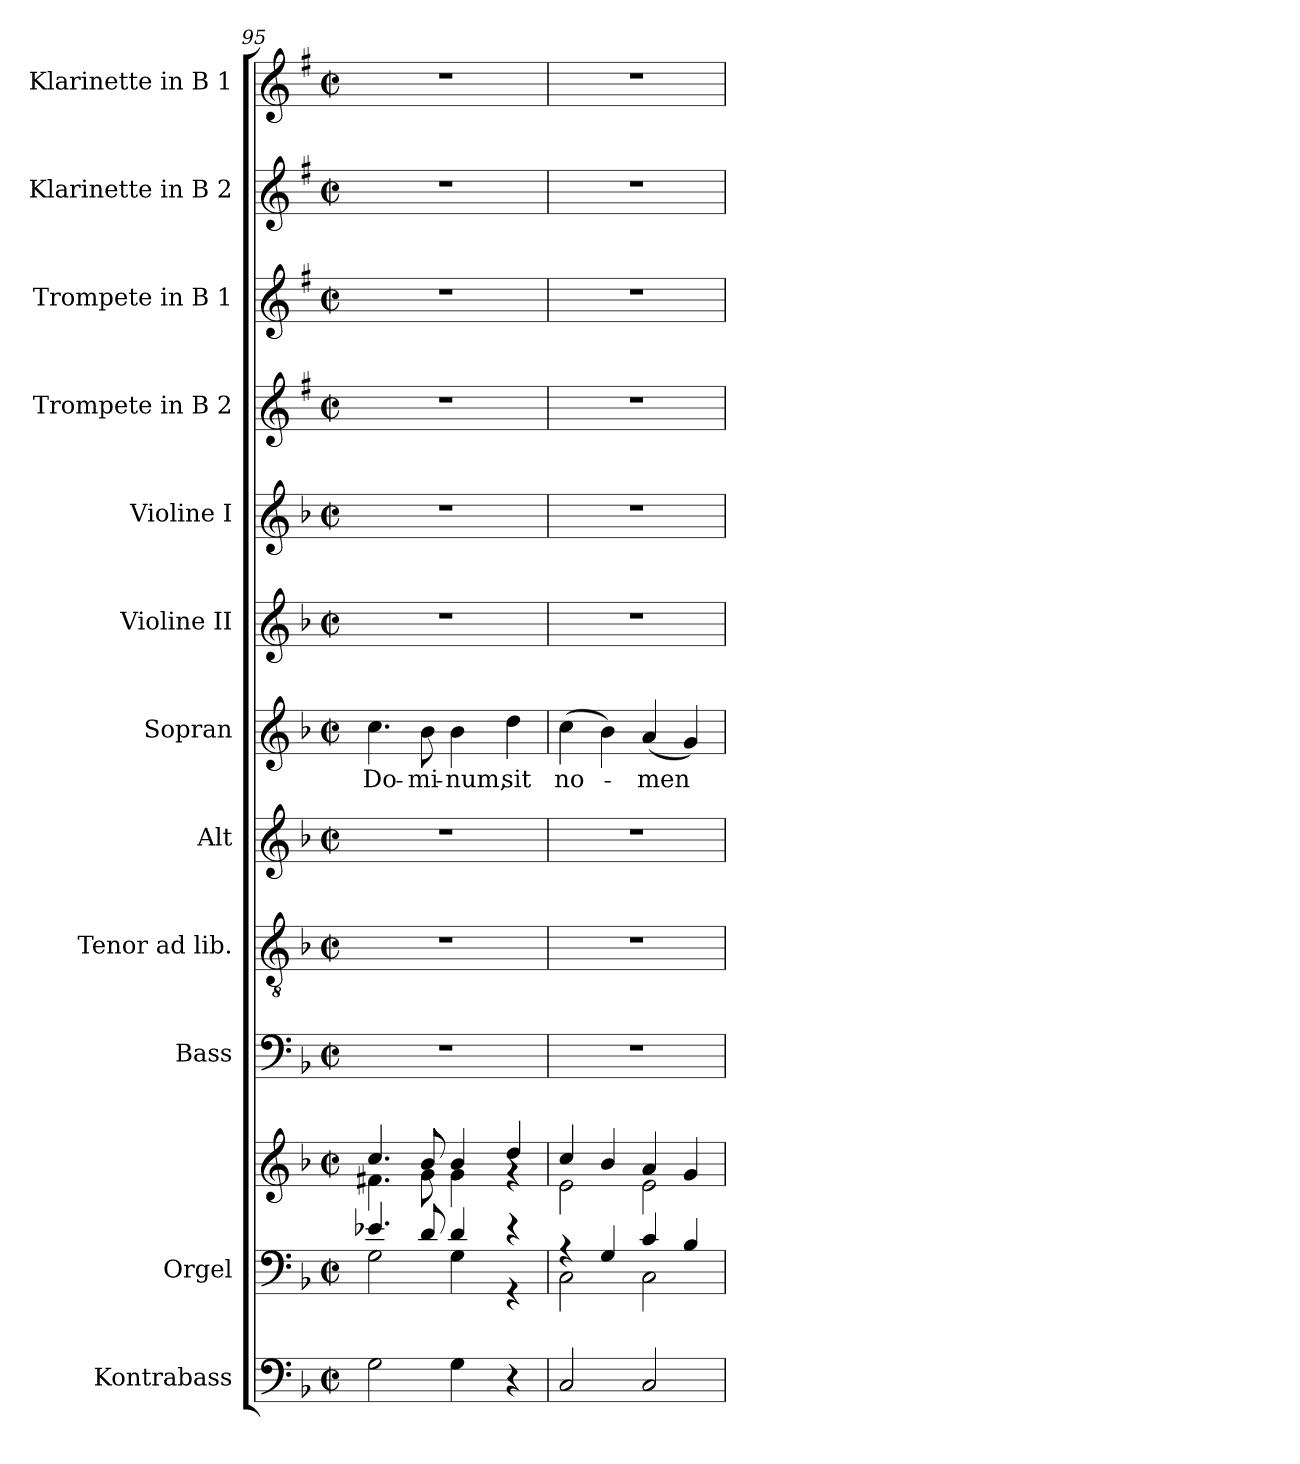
**kern	**kern	**kern	**kern	**kern	**kern	**kern	**text	**kern	**kern	**kern	**kern	**kern	**kern
*part12	*part11	*part11	*part10	*part9	*part8	*part7	*part7	*part6	*part5	*part4	*part3	*part2	*part1
*staff13	*staff12	*staff11	*staff10	*staff9	*staff8	*staff7	*staff7	*staff6	*staff5	*staff4	*staff3	*staff2	*staff1
*I"Kontrabass	*I"Orgel	*	*I"Bass	*I"Tenor ad lib.	*I"Alt	*I"Sopran	*	*I"Violine II	*I"Violine I	*I"Trompete in B 2	*I"Trompete in B 1	*I"Klarinette in B 2	*I"Klarinette in B 1
*I'Kb.	*I'Org.	*	*I'B	*I'T	*I'A	*I'S	*	*I'Vl. II	*I'Vl. I	*	*	*	*
*clefF4	*clefF4	*clefG2	*clefF4	*clefGv2	*clefG2	*clefG2	*	*clefG2	*clefG2	*clefG2	*clefG2	*clefG2	*clefG2
*ITrd7c12	*	*	*	*	*	*	*	*	*	*ITrd1c2	*ITrd1c2	*ITrd1c2	*ITrd1c2
*k[b-]	*k[b-]	*k[b-]	*k[b-]	*k[b-]	*k[b-]	*k[b-]	*	*k[b-]	*k[b-]	*k[b-]	*k[b-]	*k[b-]	*k[b-]
*F:	*F:	*F:	*F:	*F:	*F:	*F:	*	*F:	*F:	*F:	*F:	*F:	*F:
*M2/2	*M2/2	*M2/2	*M2/2	*M2/2	*M2/2	*M2/2	*	*M2/2	*M2/2	*M2/2	*M2/2	*M2/2	*M2/2
*met(c|)	*met(c|)	*met(c|)	*met(c|)	*met(c|)	*met(c|)	*met(c|)	*	*met(c|)	*met(c|)	*met(c|)	*met(c|)	*met(c|)	*met(c|)
=95	=95	=95	=95	=95	=95	=95	=95	=95	=95	=95	=95	=95	=95
*	*^	*^	*	*	*	*	*	*	*	*	*	*	*
!	!	!	!	!	!	!	!	!	!LO:LY:b	!	!	!	!	!	!
2GG\	4.e-X/	2G\	4.cc/	4.f#X\	1r	1r	1r	4.cc\	Do-	1r	1r	1r	1r	1r	1r
!	!	!	!	!	!	!	!	!	!LO:LY:b	!	!	!	!	!	!
.	8d/	.	8b-/	8g\	.	.	.	8b-\	-mi-	.	.	.	.	.	.
!	!	!	!	!	!	!	!	!	!LO:LY:b	!	!	!	!	!	!
4GG\	4d/	4G\	4b-/	4g\	.	.	.	4b-\	-num,	.	.	.	.	.	.
!	!	!	!	!	!	!	!	!	!LO:LY:b	!	!	!	!	!	!
4r	4r	4r	4dd/	4rf	.	.	.	4dd\	sit	.	.	.	.	.	.
=96	=96	=96	=96	=96	=96	=96	=96	=96	=96	=96	=96	=96	=96	=96	=96
!	!	!	!	!	!	!	!	!	!LO:LY:b	!	!	!	!	!	!
2CC/	4rA	2C\	4cc/	2e\	1r	1r	1r	(>4cc\	no-	1r	1r	1r	1r	1r	1r
.	4G/	.	4b-/	.	.	.	.	4b-\)	.	.	.	.	.	.	.
!	!	!	!	!	!	!	!	!	!LO:LY:b	!	!	!	!	!	!
2CC/	4c/	2C\	4a/	2e\	.	.	.	(<4a/	-men	.	.	.	.	.	.
.	4B-/	.	4g/	.	.	.	.	4g/)	.	.	.	.	.	.	.
*	*v	*v	*	*	*	*	*	*	*	*	*	*	*	*	*
*	*	*v	*v	*	*	*	*	*	*	*	*	*	*	*
=	=	=	=	=	=	=	=	=	=	=	=	=	=
*-	*-	*-	*-	*-	*-	*-	*-	*-	*-	*-	*-	*-	*-
